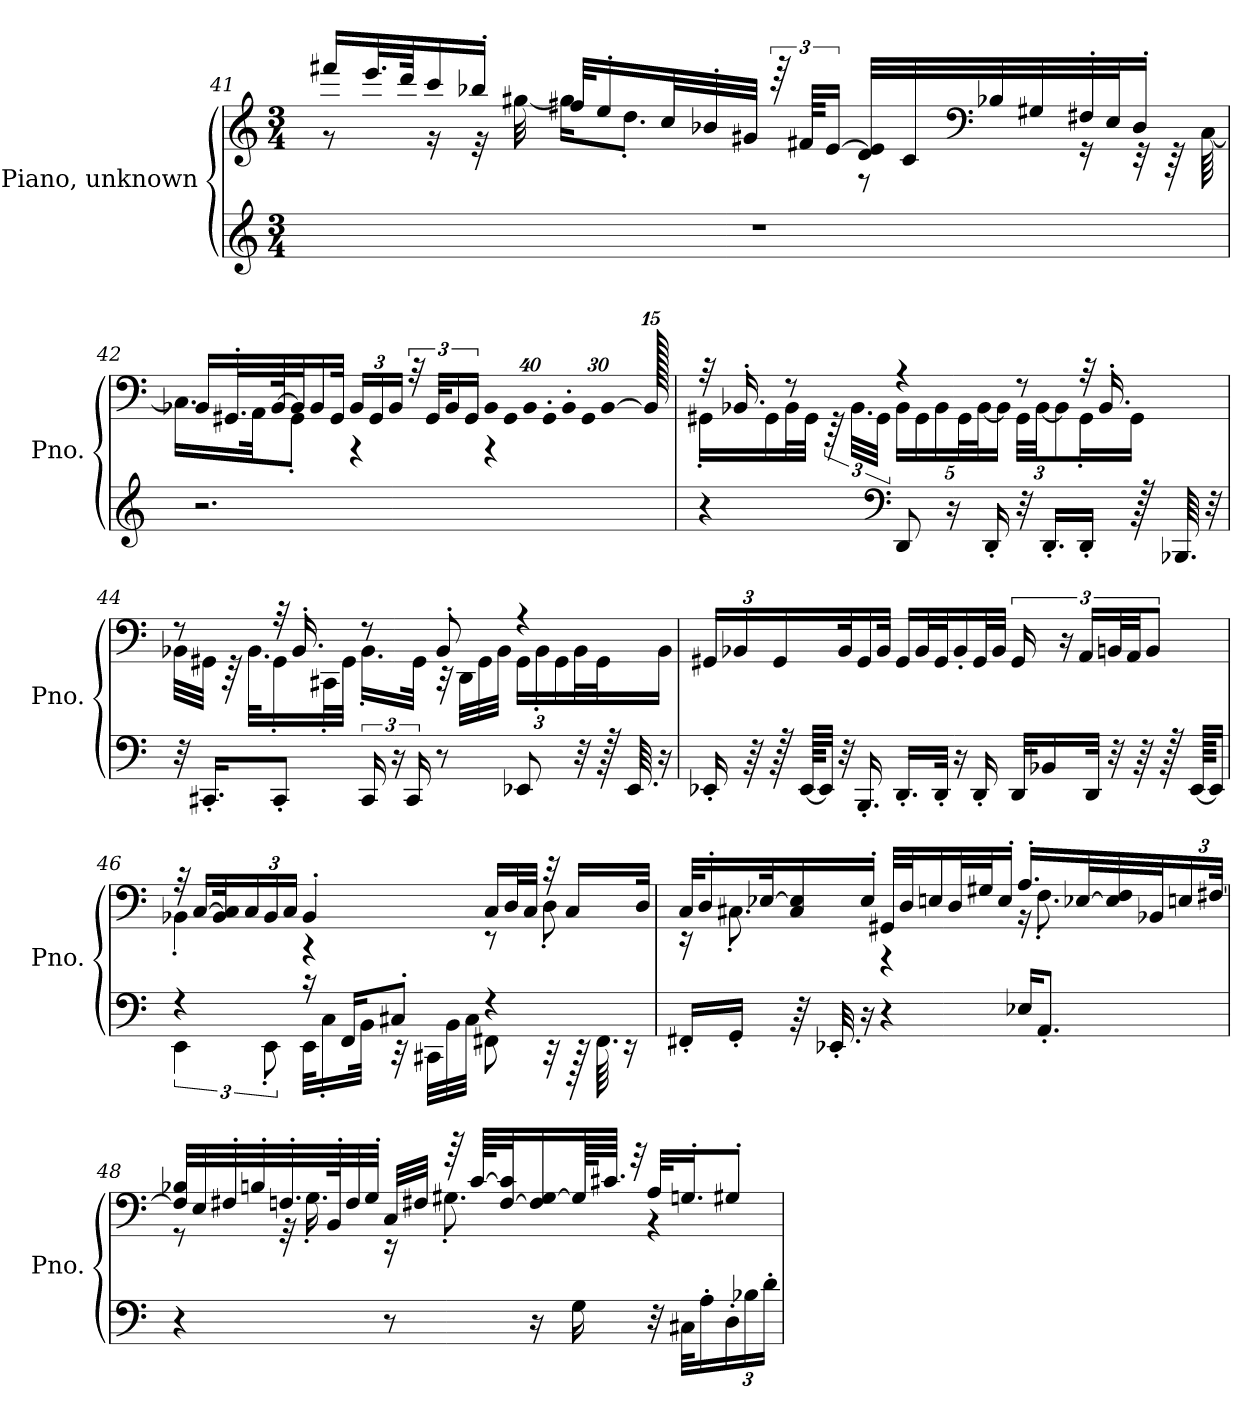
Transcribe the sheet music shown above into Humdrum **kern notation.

**kern	**kern
*part1	*part1
*staff2	*staff1
*I"Piano, unknown	*
*I'Pno.	*
!!LO:LB:g=z
*clefG2	*clefG2
*k[]	*k[]
*M3/4	*M3/4
=41	=41
*	*^
2.r	16fff#X/LL	8r
.	32.eee/L	.
.	64ddd/JK	.
.	16ccc/	16r
.	16bb-X'/JJ	32r
.	.	[32gg#X\
.	32ff#X/KLL	16gg#\KL]
.	16ee'/	.
.	.	8.dd'\J
.	32cc/L	.
.	32b-X'/	.
.	32g#X/JJJ	.
.	96r	.
.	96f#X/KKLL	.
.	[24e/JJ	.
.	32d/ 32e/]LLL	8r
.	32c/	.
*	*clefF4	*
.	32B-X/	.
.	32G#X/	.
.	32F#X'/	16r
.	32E/J	.
.	16D'/JJ	32r
.	.	64r
.	.	[64C\
!!LO:PB:g=z	!!
=42	=42	=42
2.r	16BB-X/LL	16.C\LL]
.	32.GG#X'/L	.
.	.	32AA\JK
.	[64BB-/K	.
.	32BB-/J]	8GG#'\J
.	16BB-/	.
.	32GG#/JJk	.
*	*Xbrackettup	*
.	24BB-/LL	4r
.	24GG#/	.
.	24BB-/JJ	.
*	*brackettup	*
.	48r	.
.	48GG#/KLL	.
.	24BB-/	.
.	24GG#/JJ	.
*	*Xbrackettup	*
!	!LO:N:vis=32	!
.	640%23BB-/LLL	4r
!	!LO:N:vis=32	!
.	640%23GG#/	.
!	!LO:N:vis=32	!
.	640%23BB-/	.
!	!LO:N:vis=32	!
.	640%23GG#'/	.
!	!LO:N:vis=32	!
.	640%23BB-'/	.
!	!LO:N:vis=64	!
.	960%17GG#/K	.
.	[1920%101BB-/JJ	.
960ryy	960BB-/]	960ryy
!!LO:LB:g=z	!!
=43	=43	=43
4r	32r	16GG#X'\LL
.	16.BB-X'/	.
.	.	16GG#\
.	8r	32BB-\L
.	.	32GG#\JJJ
*	*	*brackettup
.	.	96r
.	.	48.BB-\LLL
.	.	48GG#\JJJ
*clefF4	*	*
*	*	*Xbrackettup
8DD/	4r	20BB-\LL
.	.	20GG#\
.	.	20BB-\
16r	.	.
.	.	40GG#\L
.	.	[40BB-\J
16DD'/	.	.
.	.	20BB-\JJ]
32r	8r	48GG#\LLL
.	.	[48BB-\JJ
16.DD'/LL	.	.
.	.	12BB-\]
16DD'/JJ	32r	16GG#'\L
.	16.BB-'/	.
128r	.	16GG#\JJ
64.BBB-X/	.	.
32r	.	.
!!LO:LB:g=z	!!
=44	=44	=44
32r	8r	32BB-X\LLL
16.CC#X'/KL	.	32GG#X\JJJ
.	.	64r
.	.	32.BB-\KLL
8CC#'/J	32r	16GG#'\
.	16.BB-'/	.
.	.	32CC#X'\L
.	.	32GG#\JJJ
24CC#/	8r	16.BB-'\LL
24r	.	.
24CC#/	.	.
.	.	32GG#\JJk
8r	8BB-'/	32r
.	.	32DD\LLL
.	.	32GG#\
.	.	32BB-\JJJ
8EE-X/	4r	24GG#\LL
.	.	24BB-'\
.	.	24GG#\
32r	.	32BB-\L
128r	.	32GG#\J
64.EE-/	.	.
16r	.	16BB-\JJ
*	*v	*v
!!LO:LB:g=z
=45	=45
16EE-X'/	24GG#X/LL
.	24BB-X/
64r	.
128r	.
.	24GG#/
[128EE-/KKLLL	.
32EE-/JJJ]	.
32r	32BB-/K
16.BBB'/	16GG#/
.	32BB-/JJk
16.DD'/LL	16GG#/LL
.	32BB-/L
32DD'/JJk	32GG#/J
16r	16BB-'/
16DD'/	32GG#/L
.	32BB-/JJJ
*	*brackettup
32DD/KLL	24GG#/
16BB-X/	.
.	24r
.	24AA/LL
32DD/JJk	.
*	*Xbrackettup
32r	48BBn/L
.	48AA/JJ
64r	.
.	12BB/J
128r	.
[128EE-/KKKLL	.
16EE-/JJ]	.
!!LO:LB:g=z
=46	=46
*^	*^
4r	6EE\	32r	4BB-X'\
.	.	[16C/LL	.
.	.	32BB-/ 32C/]K	.
.	.	24C/	.
.	12EE'\	24BB-/	.
.	.	24C/JJ	.
16r	32EE\KLL	4BB-'/	4r
.	16C'\	.	.
16FF/KL	.	.	.
.	32BB\JJk	.	.
8C#X'/J	32r	.	.
.	32CC#X\LLL	.	.
.	32BB\	.	.
.	32C#\JJJ	.	.
4r	8FF#X\	16C/LL	8r
.	.	32D/L	.
.	.	32C/JJJ	.
.	32r	32r	8D'\
.	128r	16C/LL	.
.	64.FF#\	.	.
.	16r	.	.
.	.	32D/JJk	.
*v	*v	*	*
!!LO:LB:g=z	!!
=47	=47	=47
16FF#X'/LL	32C/KLL	16r
.	16D'/	.
16GG'/JJ	.	8.C#X'\
.	[32E-X/K	.
64r	16C#/ 16E-/]	.
32.EE-X'/	.	.
16r	16E-'/JJ	.
4r	32GG#X/LLL	4r
.	32D/J	.
.	16En/	.
.	32D/L	.
.	32G#X/J	.
.	16E'/JJ	.
16E-X/KL	16.A'/LL	16r
8.AA'/J	.	8.F'\
.	[32E-X/L	.
.	32E-/] 32F/	.
.	32BB-X/J	.
.	24En/	.
.	[48F#X/JJk	.
!!LO:PB:g=z	!!
=48	=48	=48
4r	32F#/] 32B-X/LLL	8r
.	32E/	.
.	32F#X'/	.
.	32Bn'/	.
.	32.Fn'/	32r
.	.	16.G'\
.	64BB'/K	.
.	32F/	.
.	32G'/JJJ	.
8r	32C/LLL	16r
.	32F#X/JJJ	.
.	64r	8.G#X'\
.	[64c/KLLL	.
.	[32F#/ 32c/]J	.
16r	16F#/] [16G#/	.
16G\	128G#/KLL]	.
.	64.c#X/JJJJ	.
.	32r	.
32r	32A/KLL	4r
32C#X\KLL	16.Gn'/J	.
16A'\	.	.
*Xbrackettup	*	*
24D'\	8G#X'/J	.
24B-X\	.	.
24d'\JJ	.	.
*	*v	*v
=	=
*-	*-
